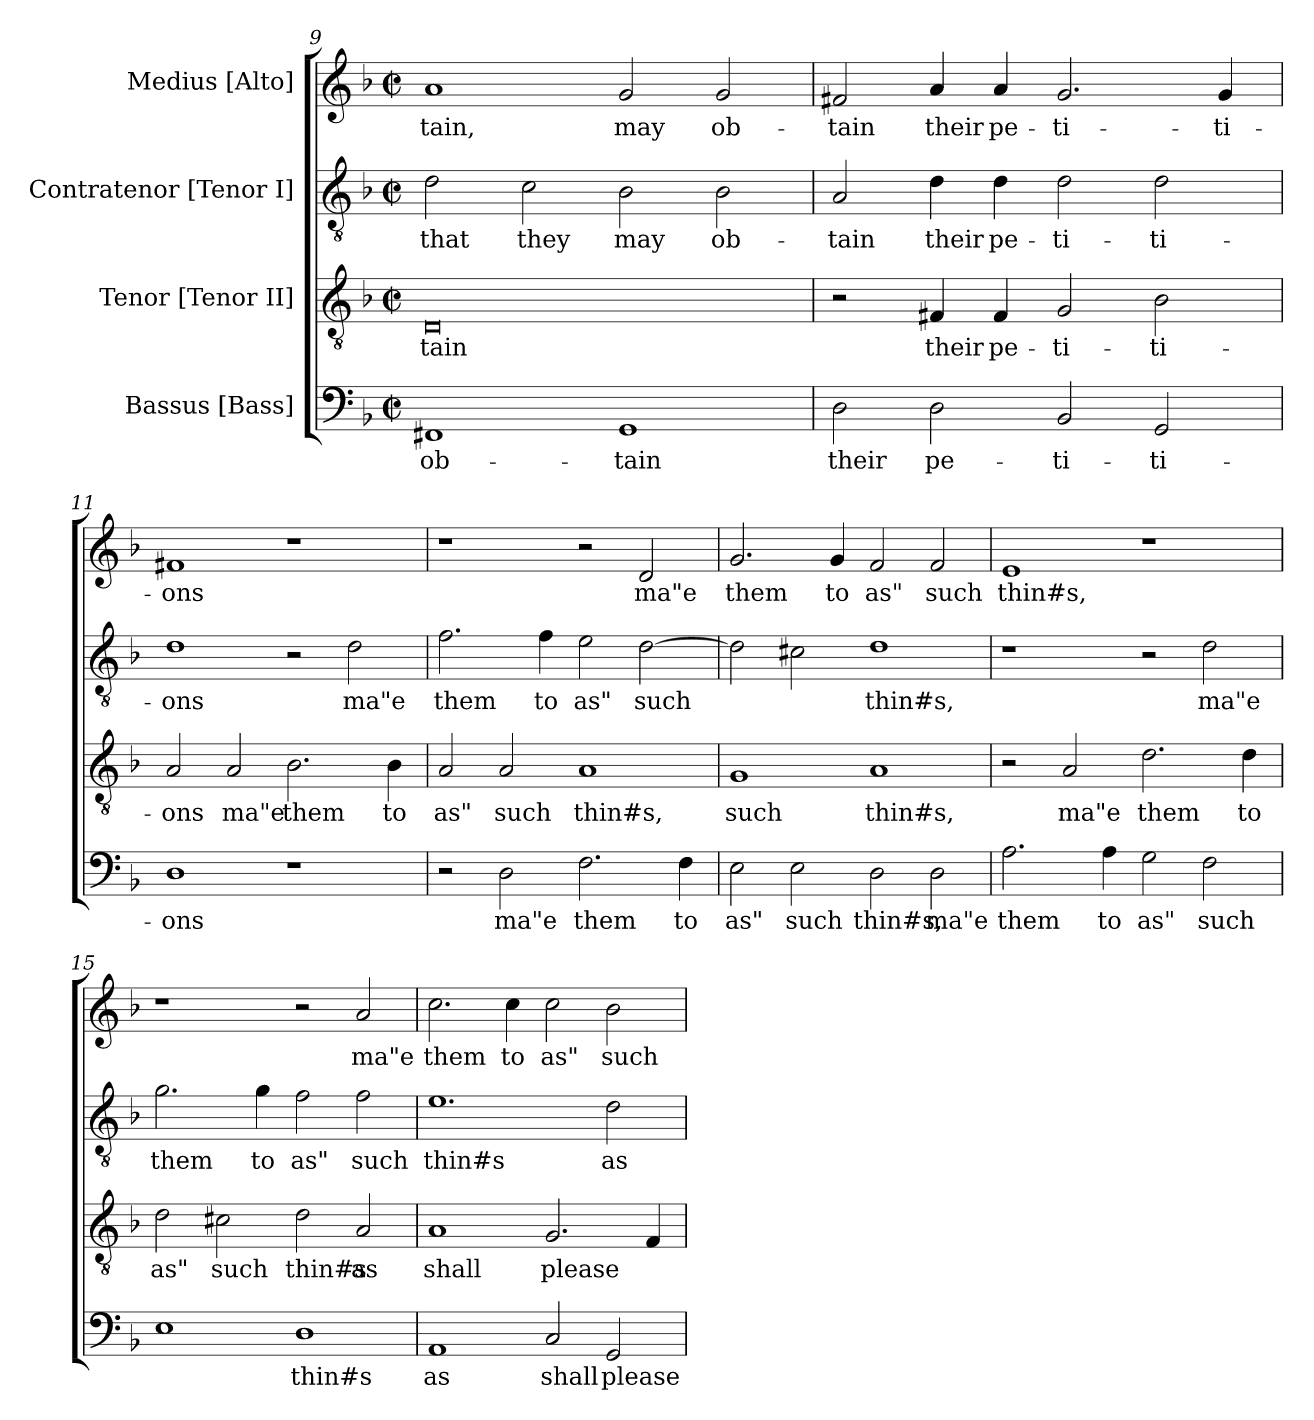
**kern	**text	**kern	**text	**kern	**text	**kern	**text
*part4	*part4	*part3	*part3	*part2	*part2	*part1	*part1
*staff4	*staff4	*staff3	*staff3	*staff2	*staff2	*staff1	*staff1
*I"Bassus [Bass]	*	*I"Tenor [Tenor II]	*	*I"Contratenor [Tenor I]	*	*I"Medius [Alto]	*
!!LO:LB:g=z
*clefF4	*	*clefGv2	*	*clefGv2	*	*clefG2	*
*k[b-]	*	*k[b-]	*	*k[b-]	*	*k[b-]	*
*F:	*	*F:	*	*F:	*	*F:	*
*M2/2	*	*M2/2	*	*M2/2	*	*M2/2	*
*met(c|)	*	*met(c|)	*	*met(c|)	*	*met(c|)	*
=9	=9	=9	=9	=9	=9	=9	=9
!	!LO:LY:b	!	!LO:LY:b	!	!LO:LY:b	!	!LO:LY:b
1FF#X	ob-	0D	-tain	2d\	that	1a	-tain,
!	!	!	!	!	!LO:LY:b	!	!
.	.	.	.	2c\	they	.	.
!	!LO:LY:b	!	!	!	!LO:LY:b	!	!LO:LY:b
1GG	-tain	.	.	2B-\	may	2g/	may
!	!	!	!	!	!LO:LY:b	!	!LO:LY:b
.	.	.	.	2B-\	ob-	2g/	ob-
=10	=10	=10	=10	=10	=10	=10	=10
!	!LO:LY:b	!	!	!	!LO:LY:b	!	!LO:LY:b
2D\	their	2r	.	2A/	-tain	2f#X/	-tain
!	!LO:LY:b	!	!LO:LY:b	!	!LO:LY:b	!	!LO:LY:b
2D\	pe-	4F#X/	their	4d\	their	4a/	their
!	!	!	!LO:LY:b	!	!LO:LY:b	!	!LO:LY:b
.	.	4F#/	pe-	4d\	pe-	4a/	pe-
!	!LO:LY:b	!	!LO:LY:b	!	!LO:LY:b	!	!LO:LY:b
2BB-/	-ti-	2G/	-ti-	2d\	-ti-	2.g/	-ti-
!	!LO:LY:b	!	!LO:LY:b	!	!LO:LY:b	!	!
2GG/	-ti-	2B-\	-ti-	2d\	-ti-	.	.
!	!	!	!	!	!	!	!LO:LY:b
.	.	.	.	.	.	4g/	-ti-
=11	=11	=11	=11	=11	=11	=11	=11
!	!LO:LY:b	!	!LO:LY:b	!	!LO:LY:b	!	!LO:LY:b
1D	-ons	2A/	-ons	1d	-ons	1f#X	-ons
!	!	!	!LO:LY:b	!	!	!	!
.	.	2A/	ma"e	.	.	.	.
!	!	!	!LO:LY:b	!	!	!	!
1r	.	2.B-\	them	2r	.	1r	.
!	!	!	!	!	!LO:LY:b	!	!
.	.	.	.	2d\	ma"e	.	.
!	!	!	!LO:LY:b	!	!	!	!
.	.	4B-\	to	.	.	.	.
=12	=12	=12	=12	=12	=12	=12	=12
!	!	!	!LO:LY:b	!	!LO:LY:b	!	!
2r	.	2A/	as"	2.f\	them	1r	.
!	!LO:LY:b	!	!LO:LY:b	!	!	!	!
2D\	ma"e	2A/	such	.	.	.	.
!	!	!	!	!	!LO:LY:b	!	!
.	.	.	.	4f\	to	.	.
!	!LO:LY:b	!	!LO:LY:b	!	!LO:LY:b	!	!
2.F\	them	1A	thin#s,	2e\	as"	2r	.
!	!	!	!	!	!LO:LY:b	!	!LO:LY:b
.	.	.	.	[<2d\	such	2d/	ma"e
!	!LO:LY:b	!	!	!	!	!	!
4F\	to	.	.	.	.	.	.
!!LO:PB:g=z
=13	=13	=13	=13	=13	=13	=13	=13
!	!LO:LY:b	!	!LO:LY:b	!	!	!	!LO:LY:b
2E\	as"	1G	such	2d\]	.	2.g/	them
!	!LO:LY:b	!	!	!	!	!	!
2E\	such	.	.	2c#X\	.	.	.
!	!	!	!	!	!	!	!LO:LY:b
.	.	.	.	.	.	4g/	to
!	!LO:LY:b	!	!LO:LY:b	!	!LO:LY:b	!	!LO:LY:b
2D\	thin#s,	1A	thin#s,	1d	thin#s,	2f/	as"
!	!LO:LY:b	!	!	!	!	!	!LO:LY:b
2D\	ma"e	.	.	.	.	2f/	such
=14	=14	=14	=14	=14	=14	=14	=14
!	!LO:LY:b	!	!	!	!	!	!LO:LY:b
2.A\	them	2r	.	1r	.	1e	thin#s,
!	!	!	!LO:LY:b	!	!	!	!
.	.	2A/	ma"e	.	.	.	.
!	!LO:LY:b	!	!	!	!	!	!
4A\	to	.	.	.	.	.	.
!	!LO:LY:b	!	!LO:LY:b	!	!	!	!
2G\	as"	2.d\	them	2r	.	1r	.
!	!LO:LY:b	!	!	!	!LO:LY:b	!	!
2F\	such	.	.	2d\	ma"e	.	.
!	!	!	!LO:LY:b	!	!	!	!
.	.	4d\	to	.	.	.	.
=15	=15	=15	=15	=15	=15	=15	=15
!	!	!	!LO:LY:b	!	!LO:LY:b	!	!
1E	.	2d\	as"	2.g\	them	1r	.
!	!	!	!LO:LY:b	!	!	!	!
.	.	2c#X\	such	.	.	.	.
!	!	!	!	!	!LO:LY:b	!	!
.	.	.	.	4g\	to	.	.
!	!LO:LY:b	!	!LO:LY:b	!	!LO:LY:b	!	!
1D	thin#s	2d\	thin#s	2f\	as"	2r	.
!	!	!	!LO:LY:b	!	!LO:LY:b	!	!LO:LY:b
.	.	2A/	as	2f\	such	2a/	ma"e
=16	=16	=16	=16	=16	=16	=16	=16
!	!LO:LY:b	!	!LO:LY:b	!	!LO:LY:b	!	!LO:LY:b
1AA	as	1A	shall	1.e	thin#s	2.cc\	them
!	!	!	!	!	!	!	!LO:LY:b
.	.	.	.	.	.	4cc\	to
!	!LO:LY:b	!	!LO:LY:b	!	!	!	!LO:LY:b
2C/	shall	2.G/	please	.	.	2cc\	as"
!	!LO:LY:b	!	!	!	!LO:LY:b	!	!LO:LY:b
2GG/	please	.	.	2d\	as	2b-\	such
.	.	4F/	.	.	.	.	.
=	=	=	=	=	=	=	=
*-	*-	*-	*-	*-	*-	*-	*-
